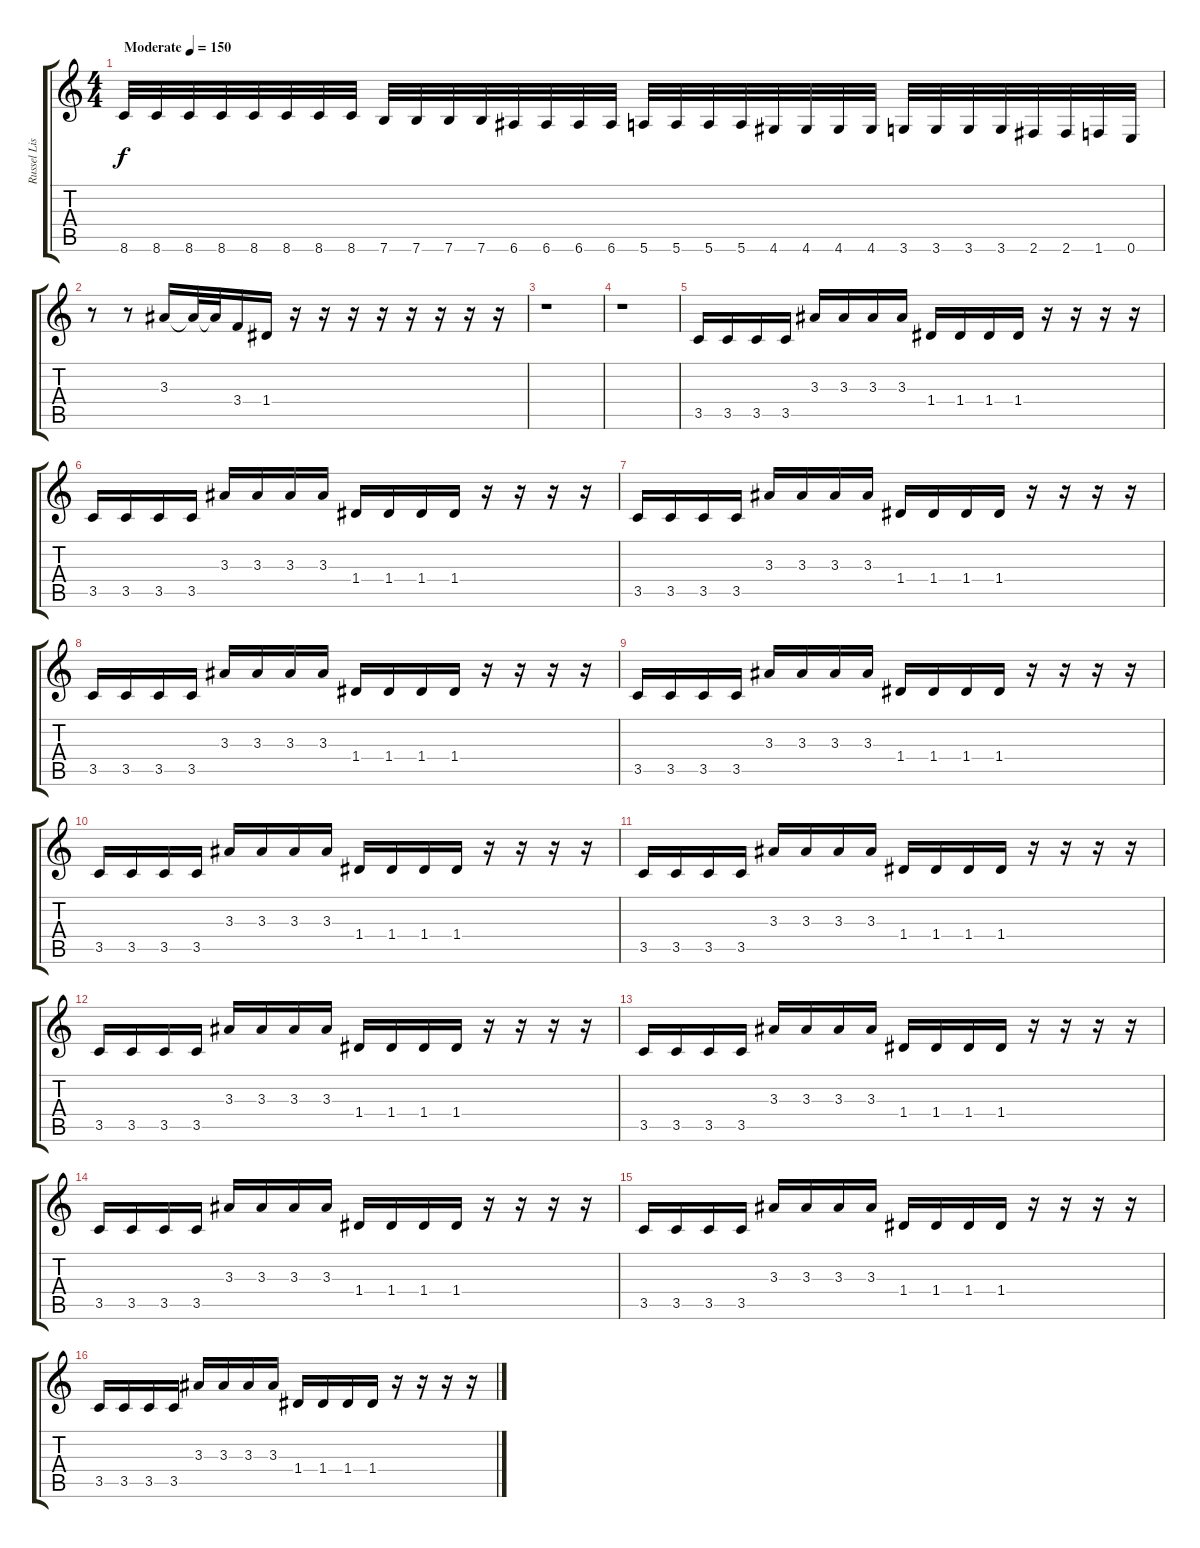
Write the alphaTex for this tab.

\track ("Russel Lissack" "Russel Lis") {instrument electricguitarmuted}
\staff {score tabs}
\tuning (E4 B3 G3 D3 A2 E2) {hide}
\ts (4 4)
\tempo (150 "Moderate")
\clef g2
\ks c
8.6.32{dy f instrument electricguitarmuted} 8.6.32 8.6.32 8.6.32 8.6.32 8.6.32 8.6.32 8.6.32 7.6.32 7.6.32 7.6.32 7.6.32 6.6.32 6.6.32 6.6.32 6.6.32 5.6.32 5.6.32 5.6.32 5.6.32 4.6.32 4.6.32 4.6.32 4.6.32 3.6.32 3.6.32 3.6.32 3.6.32 2.6.32 2.6.32 1.6.32 0.6.32 |
r.8 r.8 3.3.16 3.3{t}.32 3.3{t}.32 3.4.16 1.4.16 r.16 r.16 r.16 r.16 r.16 r.16 r.16 r.16 |
r.1 |
r.1 |
3.5.16 3.5.16 3.5.16 3.5.16 3.3.16 3.3.16 3.3.16 3.3.16 1.4.16 1.4.16 1.4.16 1.4.16 r.16 r.16 r.16 r.16 |
3.5.16 3.5.16 3.5.16 3.5.16 3.3.16 3.3.16 3.3.16 3.3.16 1.4.16 1.4.16 1.4.16 1.4.16 r.16 r.16 r.16 r.16 |
3.5.16 3.5.16 3.5.16 3.5.16 3.3.16 3.3.16 3.3.16 3.3.16 1.4.16 1.4.16 1.4.16 1.4.16 r.16 r.16 r.16 r.16 |
3.5.16 3.5.16 3.5.16 3.5.16 3.3.16 3.3.16 3.3.16 3.3.16 1.4.16 1.4.16 1.4.16 1.4.16 r.16 r.16 r.16 r.16 |
3.5.16 3.5.16 3.5.16 3.5.16 3.3.16 3.3.16 3.3.16 3.3.16 1.4.16 1.4.16 1.4.16 1.4.16 r.16 r.16 r.16 r.16 |
3.5.16 3.5.16 3.5.16 3.5.16 3.3.16 3.3.16 3.3.16 3.3.16 1.4.16 1.4.16 1.4.16 1.4.16 r.16 r.16 r.16 r.16 |
3.5.16 3.5.16 3.5.16 3.5.16 3.3.16 3.3.16 3.3.16 3.3.16 1.4.16 1.4.16 1.4.16 1.4.16 r.16 r.16 r.16 r.16 |
3.5.16 3.5.16 3.5.16 3.5.16 3.3.16 3.3.16 3.3.16 3.3.16 1.4.16 1.4.16 1.4.16 1.4.16 r.16 r.16 r.16 r.16 |
3.5.16 3.5.16 3.5.16 3.5.16 3.3.16 3.3.16 3.3.16 3.3.16 1.4.16 1.4.16 1.4.16 1.4.16 r.16 r.16 r.16 r.16 |
3.5.16 3.5.16 3.5.16 3.5.16 3.3.16 3.3.16 3.3.16 3.3.16 1.4.16 1.4.16 1.4.16 1.4.16 r.16 r.16 r.16 r.16 |
3.5.16 3.5.16 3.5.16 3.5.16 3.3.16 3.3.16 3.3.16 3.3.16 1.4.16 1.4.16 1.4.16 1.4.16 r.16 r.16 r.16 r.16 |
3.5.16 3.5.16 3.5.16 3.5.16 3.3.16 3.3.16 3.3.16 3.3.16 1.4.16 1.4.16 1.4.16 1.4.16 r.16 r.16 r.16 r.16
